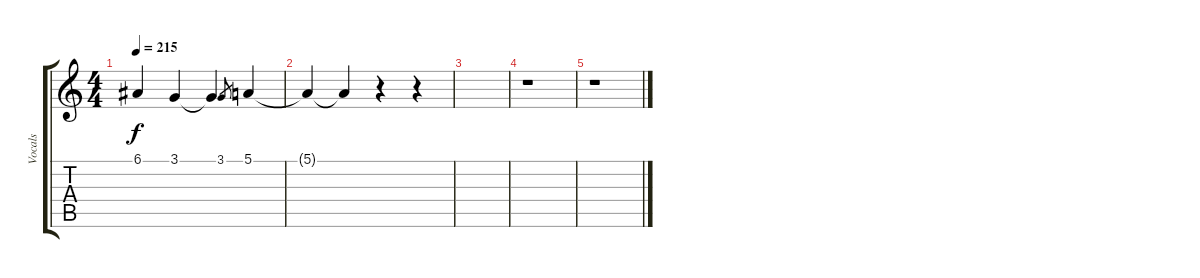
\track ("Vocals" "Vocals") {instrument lead6voice}
\staff {score tabs}
\tuning (E4 C4 G3 C3 G2 C2) {hide}
\ts (4 4)
\tempo 215
\clef g2
\ks c
6.1{t}.4{dy f} 3.1.4 3.1{t}.4 3.1.8{gr} 5.1.4 |
5.1{t}.4 5.1{t}.4 r.4 r.4 |
|
r.1 |
r.1
